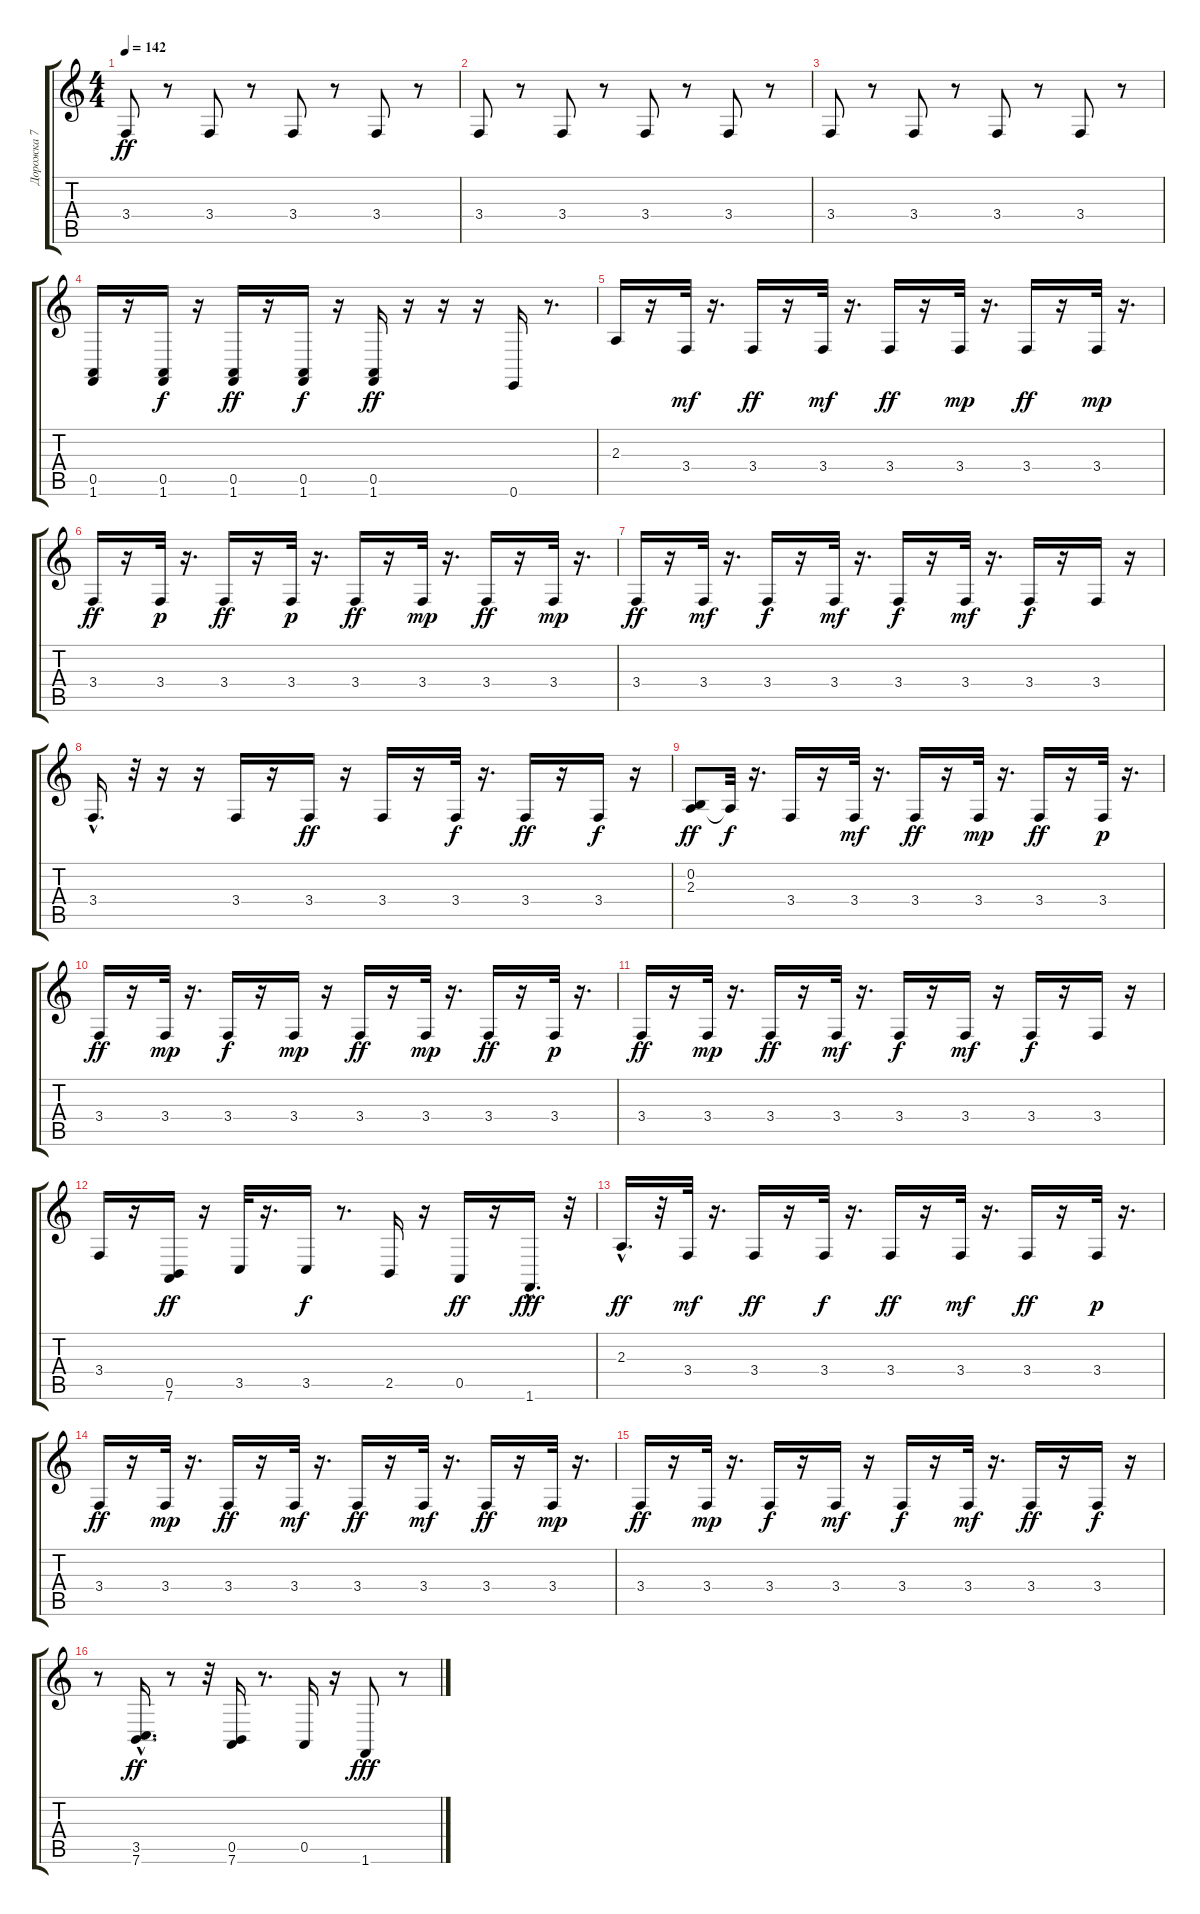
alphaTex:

\track ("Дорожка 7" "Дорожка 7") {instrument acousticgrandpiano}
\staff {score tabs}
\tuning (E4 B3 G3 D3 A2 E2) {hide}
\ts (4 4)
\tempo 142
\clef g2
\ks c
3.4.8{dy ff} r.8 3.4.8 r.8 3.4.8 r.8 3.4.8 r.8 |
3.4.8 r.8 3.4.8 r.8 3.4.8 r.8 3.4.8 r.8 |
3.4.8 r.8 3.4.8 r.8 3.4.8 r.8 3.4.8 r.8 |
(0.5 1.6).16{volume 11} r.16 (0.5 1.6).16{dy f} r.16 (0.5 1.6).16{dy ff} r.16 (0.5 1.6).16{dy f} r.16 (0.5 1.6).16{dy ff} r.16 r.16 r.16 0.6.16 r.8{d} |
2.3.16 r.16 3.4.32{dy mf} r.16{d} 3.4.16{dy ff} r.16 3.4.32{dy mf} r.16{d} 3.4.16{dy ff} r.16 3.4.32{dy mp} r.16{d} 3.4.16{dy ff} r.16 3.4.32{dy mp} r.16{d} |
3.4.16{dy ff} r.16 3.4.32{dy p} r.16{d} 3.4.16{dy ff} r.16 3.4.32{dy p} r.16{d} 3.4.16{dy ff} r.16 3.4.32{dy mp} r.16{d} 3.4.16{dy ff} r.16 3.4.32{dy mp} r.16{d} |
3.4.16{dy ff} r.16 3.4.32{dy mf} r.16{d} 3.4.16{dy f} r.16 3.4.32{dy mf} r.16{d} 3.4.16{dy f} r.16 3.4.32{dy mf} r.16{d} 3.4.16{dy f} r.16 3.4.16 r.16 |
3.4{hac}.16{d} r.32 r.16 r.16 3.4.16 r.16 3.4.16{dy ff} r.16 3.4.16 r.16 3.4.32{dy f} r.16{d} 3.4.16{dy ff} r.16 3.4.16{dy f} r.16 |
(0.2 2.3).8{dy ff} 2.3{t}.32{dy f} r.16{d} 3.4.16 r.16 3.4.32{dy mf} r.16{d} 3.4.16{dy ff} r.16 3.4.32{dy mp} r.16{d} 3.4.16{dy ff} r.16 3.4.32{dy p} r.16{d} |
3.4.16{dy ff} r.16 3.4.32{dy mp} r.16{d} 3.4.16{dy f} r.16 3.4.16{dy mp} r.16 3.4.16{dy ff} r.16 3.4.32{dy mp} r.16{d} 3.4.16{dy ff} r.16 3.4.32{dy p} r.16{d} |
3.4.16{dy ff} r.16 3.4.32{dy mp} r.16{d} 3.4.16{dy ff} r.16 3.4.32{dy mf} r.16{d} 3.4.16{dy f} r.16 3.4.16{dy mf} r.16 3.4.16{dy f} r.16 3.4.16 r.16 |
3.4.16 r.16 (0.5 7.6).16{dy ff} r.16 3.5.32 r.16{d} 3.5.16{dy f} r.8{d} 2.5.16 r.16 0.5.16{dy ff} r.16 1.6{hac}.16{d dy fff} r.32 |
2.3{hac}.16{d dy ff} r.32 3.4.32{dy mf} r.16{d} 3.4.16{dy ff} r.16 3.4.32{dy f} r.16{d} 3.4.16{dy ff} r.16 3.4.32{dy mf} r.16{d} 3.4.16{dy ff} r.16 3.4.32{dy p} r.16{d} |
3.4.16{dy ff} r.16 3.4.32{dy mp} r.16{d} 3.4.16{dy ff} r.16 3.4.32{dy mf} r.16{d} 3.4.16{dy ff} r.16 3.4.32{dy mf} r.16{d} 3.4.16{dy ff} r.16 3.4.32{dy mp} r.16{d} |
3.4.16{dy ff} r.16 3.4.32{dy mp} r.16{d} 3.4.16{dy f} r.16 3.4.16{dy mf} r.16 3.4.16{dy f} r.16 3.4.32{dy mf} r.16{d} 3.4.16{dy ff} r.16 3.4.16{dy f} r.16 |
r.8 (3.5{hac} 7.6{hac}).16{d dy ff} r.8 r.32 (0.5 7.6).16 r.8{d} 0.5.16 r.16 1.6.8{dy fff} r.8
